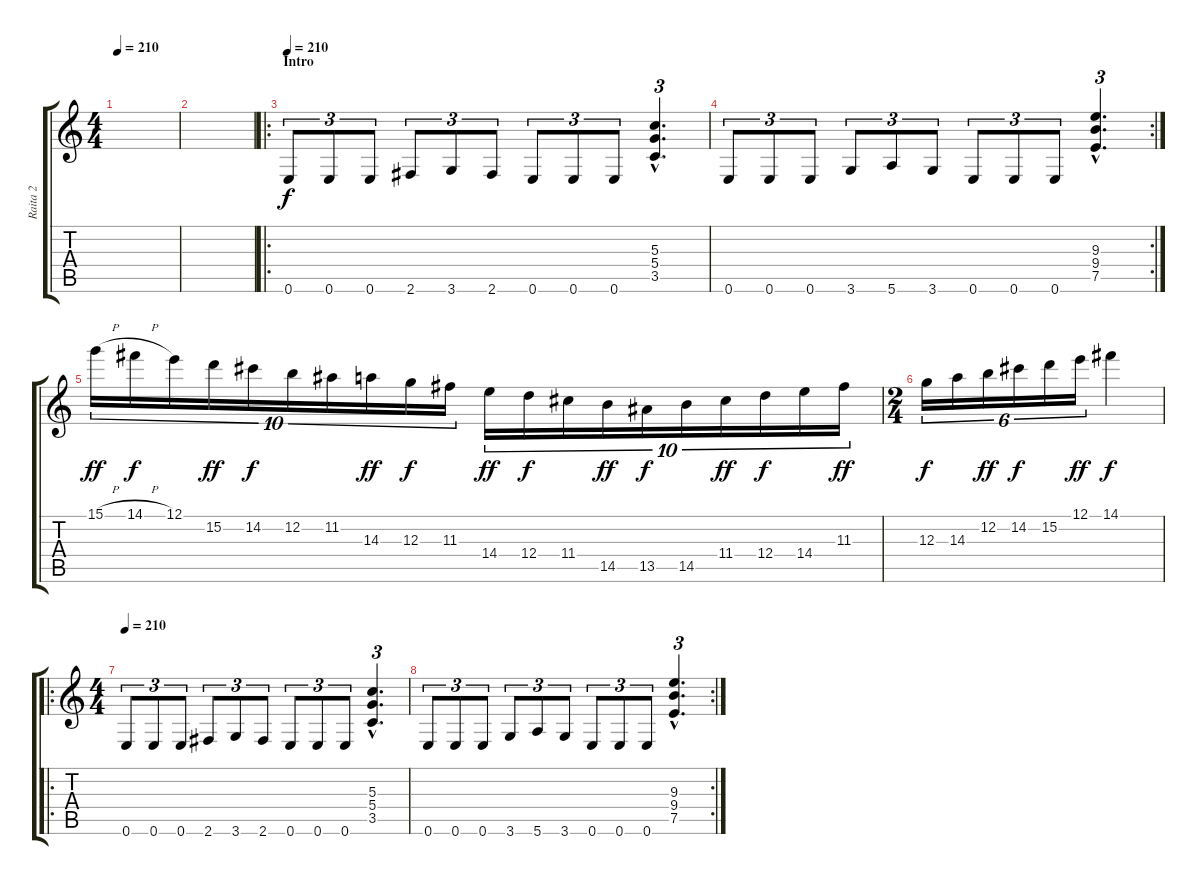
\track ("Raita 2" "Raita 2") {instrument fretlessbass}
\staff {score tabs}
\tuning (E4 B3 G3 D3 A2 E2) {hide}
\ts (4 4)
\tempo 210
\tempo 144
\tempo 210
\clef g2
\ks c
|
|
\ro
\section ("" "Intro")
\tempo 210
0.6.8{tu (3 2) volume 14 balance 8} 0.6.8{tu (3 2)} 0.6.8{tu (3 2)} 2.6.8{tu (3 2)} 3.6.8{tu (3 2)} 2.6.8{tu (3 2)} 0.6.8{tu (3 2)} 0.6.8{tu (3 2)} 0.6.8{tu (3 2)} (5.3{hac} 5.4{hac} 3.5{hac}).4{d tu (3 2)} |
\rc 2
0.6.8{tu (3 2)} 0.6.8{tu (3 2)} 0.6.8{tu (3 2)} 3.6.8{tu (3 2)} 5.6.8{tu (3 2)} 3.6.8{tu (3 2)} 0.6.8{tu (3 2)} 0.6.8{tu (3 2)} 0.6.8{tu (3 2)} (9.3{hac} 9.4{hac} 7.5{hac}).4{d tu (3 2)} |
15.1{h}.16{tu (10 8) dy ff} 14.1{h}.16{tu (10 8) dy f} 12.1.16{tu (10 8)} 15.2.16{tu (10 8) dy ff} 14.2.16{tu (10 8) dy f} 12.2.16{tu (10 8)} 11.2.16{tu (10 8)} 14.3.16{tu (10 8) dy ff} 12.3.16{tu (10 8) dy f} 11.3.16{tu (10 8)} 14.4.16{tu (10 8) dy ff} 12.4.16{tu (10 8) dy f} 11.4.16{tu (10 8)} 14.5.16{tu (10 8) dy ff} 13.5.16{tu (10 8) dy f} 14.5.16{tu (10 8)} 11.4.16{tu (10 8) dy ff} 12.4.16{tu (10 8) dy f} 14.4.16{tu (10 8)} 11.3.16{tu (10 8) dy ff} |
\ts (2 4)
12.3.16{tu (6 4) dy f} 14.3.16{tu (6 4)} 12.2.16{tu (6 4) dy ff} 14.2.16{tu (6 4) dy f} 15.2.16{tu (6 4)} 12.1.16{tu (6 4) dy ff} 14.1.4{dy f} |
\ro
\ts (4 4)
\tempo 210
0.6.8{tu (3 2) volume 14 balance 8} 0.6.8{tu (3 2)} 0.6.8{tu (3 2)} 2.6.8{tu (3 2)} 3.6.8{tu (3 2)} 2.6.8{tu (3 2)} 0.6.8{tu (3 2)} 0.6.8{tu (3 2)} 0.6.8{tu (3 2)} (5.3{hac} 5.4{hac} 3.5{hac}).4{d tu (3 2)} |
\rc 2
0.6.8{tu (3 2)} 0.6.8{tu (3 2)} 0.6.8{tu (3 2)} 3.6.8{tu (3 2)} 5.6.8{tu (3 2)} 3.6.8{tu (3 2)} 0.6.8{tu (3 2)} 0.6.8{tu (3 2)} 0.6.8{tu (3 2)} (9.3{hac} 9.4{hac} 7.5{hac}).4{d tu (3 2)}
